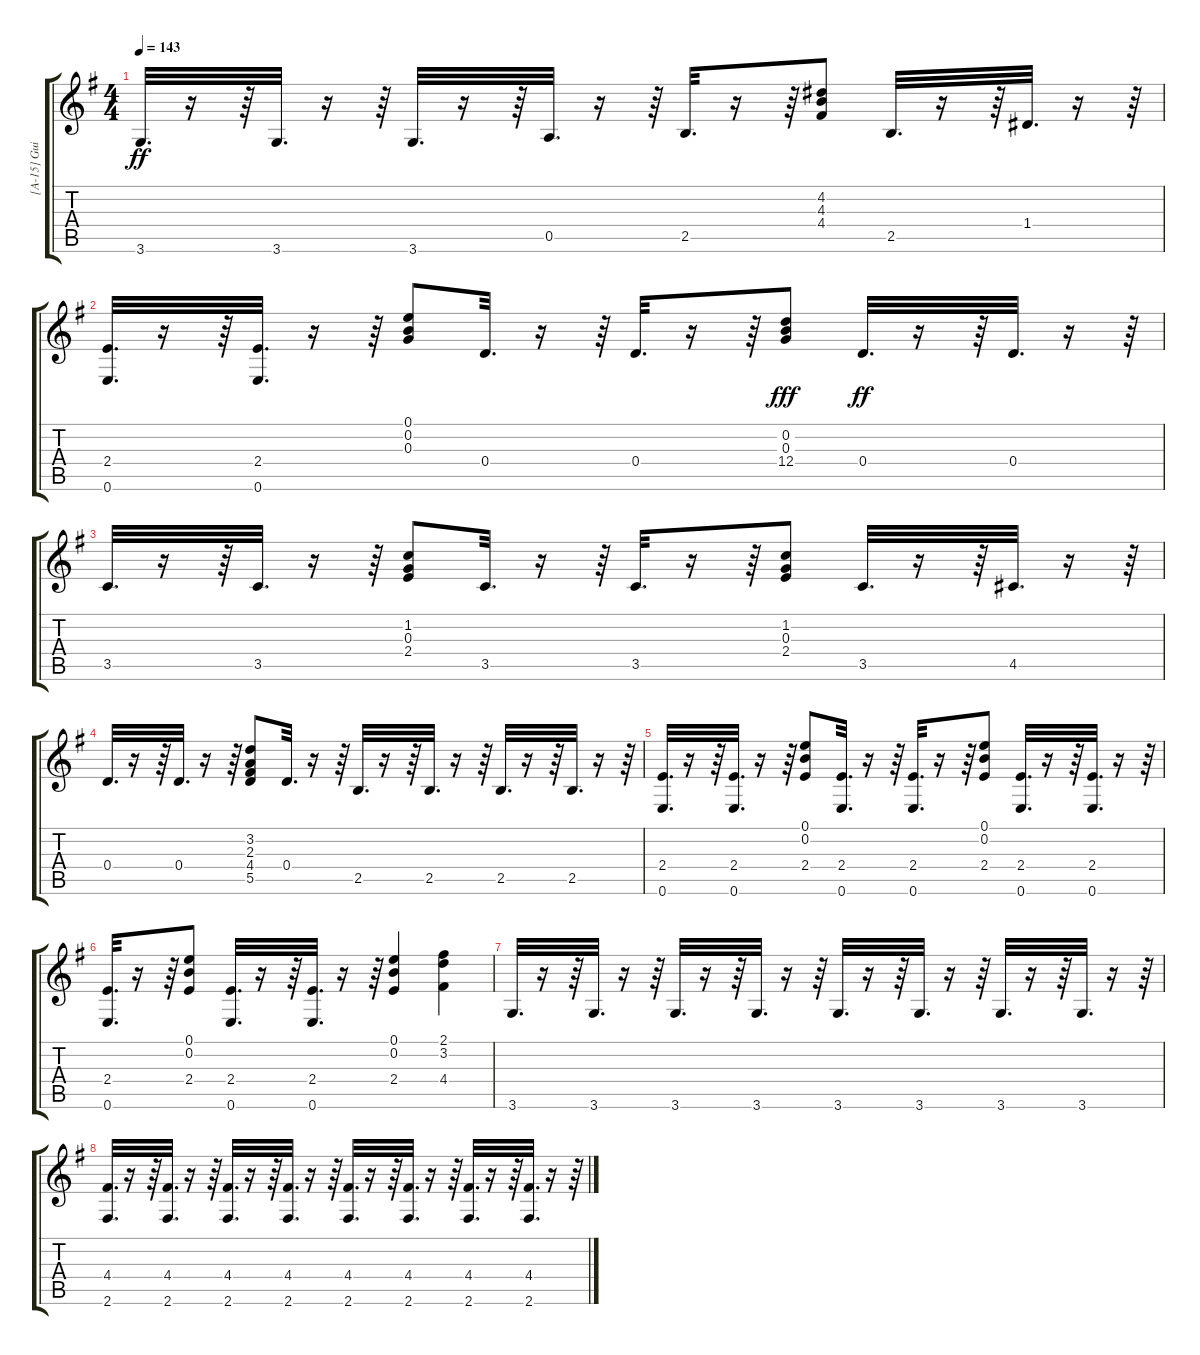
\track ("[A-15] Guitar" "[A-15] Gui") {instrument distortionguitar}
\staff {score tabs}
\tuning (E4 B3 G3 D3 A2 E2) {hide}
\ts (4 4)
\tempo 143
\clef g2
\ks g
3.6.32{d dy ff} r.16 r.64 3.6.32{d} r.16 r.64 3.6.32{d} r.16 r.64 0.5.32{d} r.16 r.64 2.5.32{d} r.16 r.64 (4.2 4.3 4.4).8{instrument distortionguitar} 2.5.32{d instrument distortionguitar} r.16 r.64 1.4.32{d} r.16 r.64 |
(2.4 0.6).32{d} r.16 r.64 (2.4 0.6).32{d} r.16 r.64 (0.1 0.2 0.3).8{instrument distortionguitar} 0.4.32{d instrument distortionguitar} r.16 r.64 0.4.32{d} r.16 r.64 (0.2 0.3 12.4).8{dy fff instrument distortionguitar} 0.4.32{d dy ff instrument distortionguitar} r.16 r.64 0.4.32{d} r.16 r.64 |
3.5.32{d} r.16 r.64 3.5.32{d} r.16 r.64 (1.2 0.3 2.4).8{instrument distortionguitar} 3.5.32{d instrument distortionguitar} r.16 r.64 3.5.32{d} r.16 r.64 (1.2 0.3 2.4).8{instrument distortionguitar} 3.5.32{d instrument distortionguitar} r.16 r.64 4.5.32{d} r.16 r.64 |
0.4.32{d instrument distortionguitar} r.16 r.64 0.4.32{d} r.16 r.64 (3.2 2.3 4.4 5.5).8{instrument distortionguitar} 0.4.32{d instrument distortionguitar} r.16 r.64 2.5.32{d} r.16 r.64 2.5.32{d} r.16 r.64 2.5.32{d} r.16 r.64 2.5.32{d} r.16 r.64 |
(2.4 0.6).32{d} r.16 r.64 (2.4 0.6).32{d} r.16 r.64 (0.1 0.2 2.4).8{instrument distortionguitar} (2.4 0.6).32{d instrument distortionguitar} r.16 r.64 (2.4 0.6).32{d} r.16 r.64 (0.1 0.2 2.4).8{instrument distortionguitar} (2.4 0.6).32{d instrument distortionguitar} r.16 r.64 (2.4 0.6).32{d} r.16 r.64 |
(2.4 0.6).32{d} r.16 r.64 (0.1 0.2 2.4).8{instrument distortionguitar} (2.4 0.6).32{d instrument distortionguitar} r.16 r.64 (2.4 0.6).32{d} r.16 r.64 (0.1 0.2 2.4).4{instrument distortionguitar} (2.1 3.2 4.4).4 |
3.6.32{d volume 8 instrument distortionguitar} r.16 r.64 3.6.32{d} r.16 r.64 3.6.32{d} r.16 r.64 3.6.32{d} r.16 r.64 3.6.32{d} r.16 r.64 3.6.32{d} r.16 r.64 3.6.32{d} r.16 r.64 3.6.32{d} r.16 r.64 |
(4.4 2.6).32{d} r.16 r.64 (4.4 2.6).32{d} r.16 r.64 (4.4 2.6).32{d} r.16 r.64 (4.4 2.6).32{d} r.16 r.64 (4.4 2.6).32{d} r.16 r.64 (4.4 2.6).32{d} r.16 r.64 (4.4 2.6).32{d} r.16 r.64 (4.4 2.6).32{d} r.16 r.64
